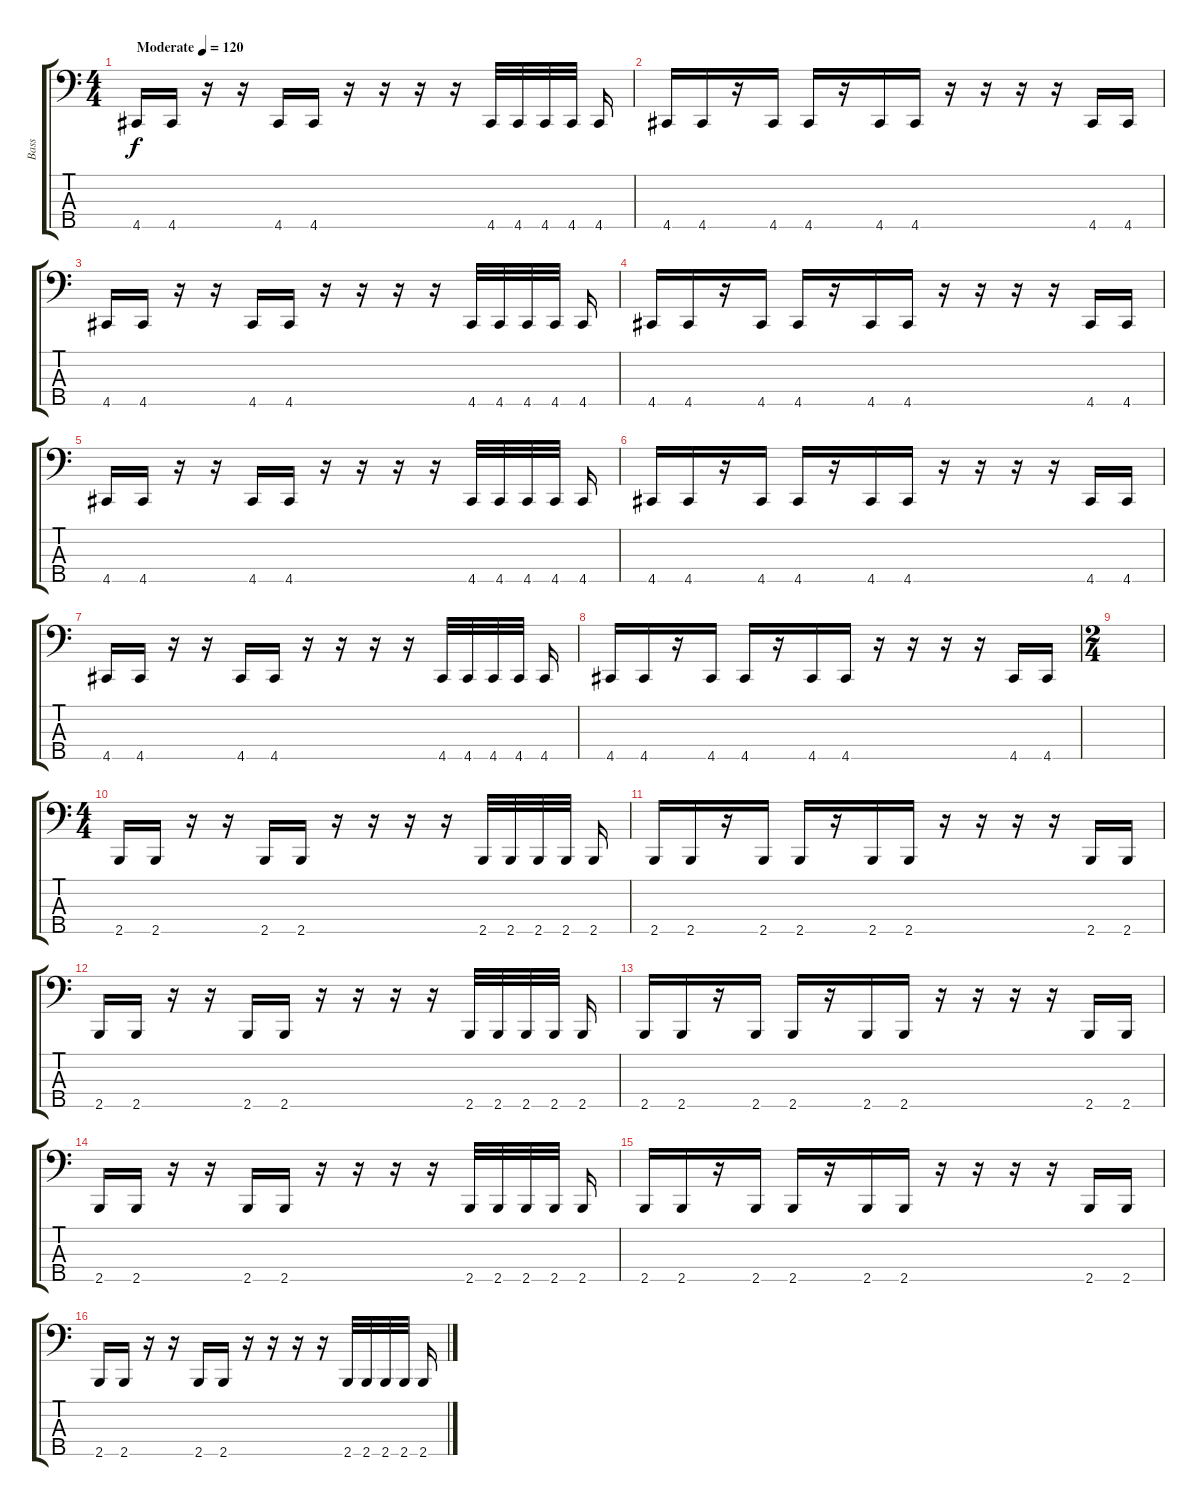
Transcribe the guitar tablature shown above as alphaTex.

\track ("Bass" "Bass") {instrument electricbasspick}
\staff {score tabs}
\tuning (G2 D2 A1 E1 A0) {hide}
\ts (4 4)
\tempo (120 "Moderate")
\clef f4
\ks c
4.5.16{dy f instrument electricbasspick} 4.5.16 r.16 r.16 4.5.16 4.5.16 r.16 r.16 r.16 r.16 4.5.32 4.5.32 4.5.32 4.5.32 4.5.16 |
4.5.16 4.5.16 r.16 4.5.16 4.5.16 r.16 4.5.16 4.5.16 r.16 r.16 r.16 r.16 4.5.16 4.5.16 |
4.5.16 4.5.16 r.16 r.16 4.5.16 4.5.16 r.16 r.16 r.16 r.16 4.5.32 4.5.32 4.5.32 4.5.32 4.5.16 |
4.5.16 4.5.16 r.16 4.5.16 4.5.16 r.16 4.5.16 4.5.16 r.16 r.16 r.16 r.16 4.5.16 4.5.16 |
4.5.16 4.5.16 r.16 r.16 4.5.16 4.5.16 r.16 r.16 r.16 r.16 4.5.32 4.5.32 4.5.32 4.5.32 4.5.16 |
4.5.16 4.5.16 r.16 4.5.16 4.5.16 r.16 4.5.16 4.5.16 r.16 r.16 r.16 r.16 4.5.16 4.5.16 |
4.5.16 4.5.16 r.16 r.16 4.5.16 4.5.16 r.16 r.16 r.16 r.16 4.5.32 4.5.32 4.5.32 4.5.32 4.5.16 |
4.5.16 4.5.16 r.16 4.5.16 4.5.16 r.16 4.5.16 4.5.16 r.16 r.16 r.16 r.16 4.5.16 4.5.16 |
\ts (2 4)
|
\ts (4 4)
2.5.16 2.5.16 r.16 r.16 2.5.16 2.5.16 r.16 r.16 r.16 r.16 2.5.32 2.5.32 2.5.32 2.5.32 2.5.16 |
2.5.16 2.5.16 r.16 2.5.16 2.5.16 r.16 2.5.16 2.5.16 r.16 r.16 r.16 r.16 2.5.16 2.5.16 |
2.5.16 2.5.16 r.16 r.16 2.5.16 2.5.16 r.16 r.16 r.16 r.16 2.5.32 2.5.32 2.5.32 2.5.32 2.5.16 |
2.5.16 2.5.16 r.16 2.5.16 2.5.16 r.16 2.5.16 2.5.16 r.16 r.16 r.16 r.16 2.5.16 2.5.16 |
2.5.16 2.5.16 r.16 r.16 2.5.16 2.5.16 r.16 r.16 r.16 r.16 2.5.32 2.5.32 2.5.32 2.5.32 2.5.16 |
2.5.16 2.5.16 r.16 2.5.16 2.5.16 r.16 2.5.16 2.5.16 r.16 r.16 r.16 r.16 2.5.16 2.5.16 |
2.5.16 2.5.16 r.16 r.16 2.5.16 2.5.16 r.16 r.16 r.16 r.16 2.5.32 2.5.32 2.5.32 2.5.32 2.5.16
